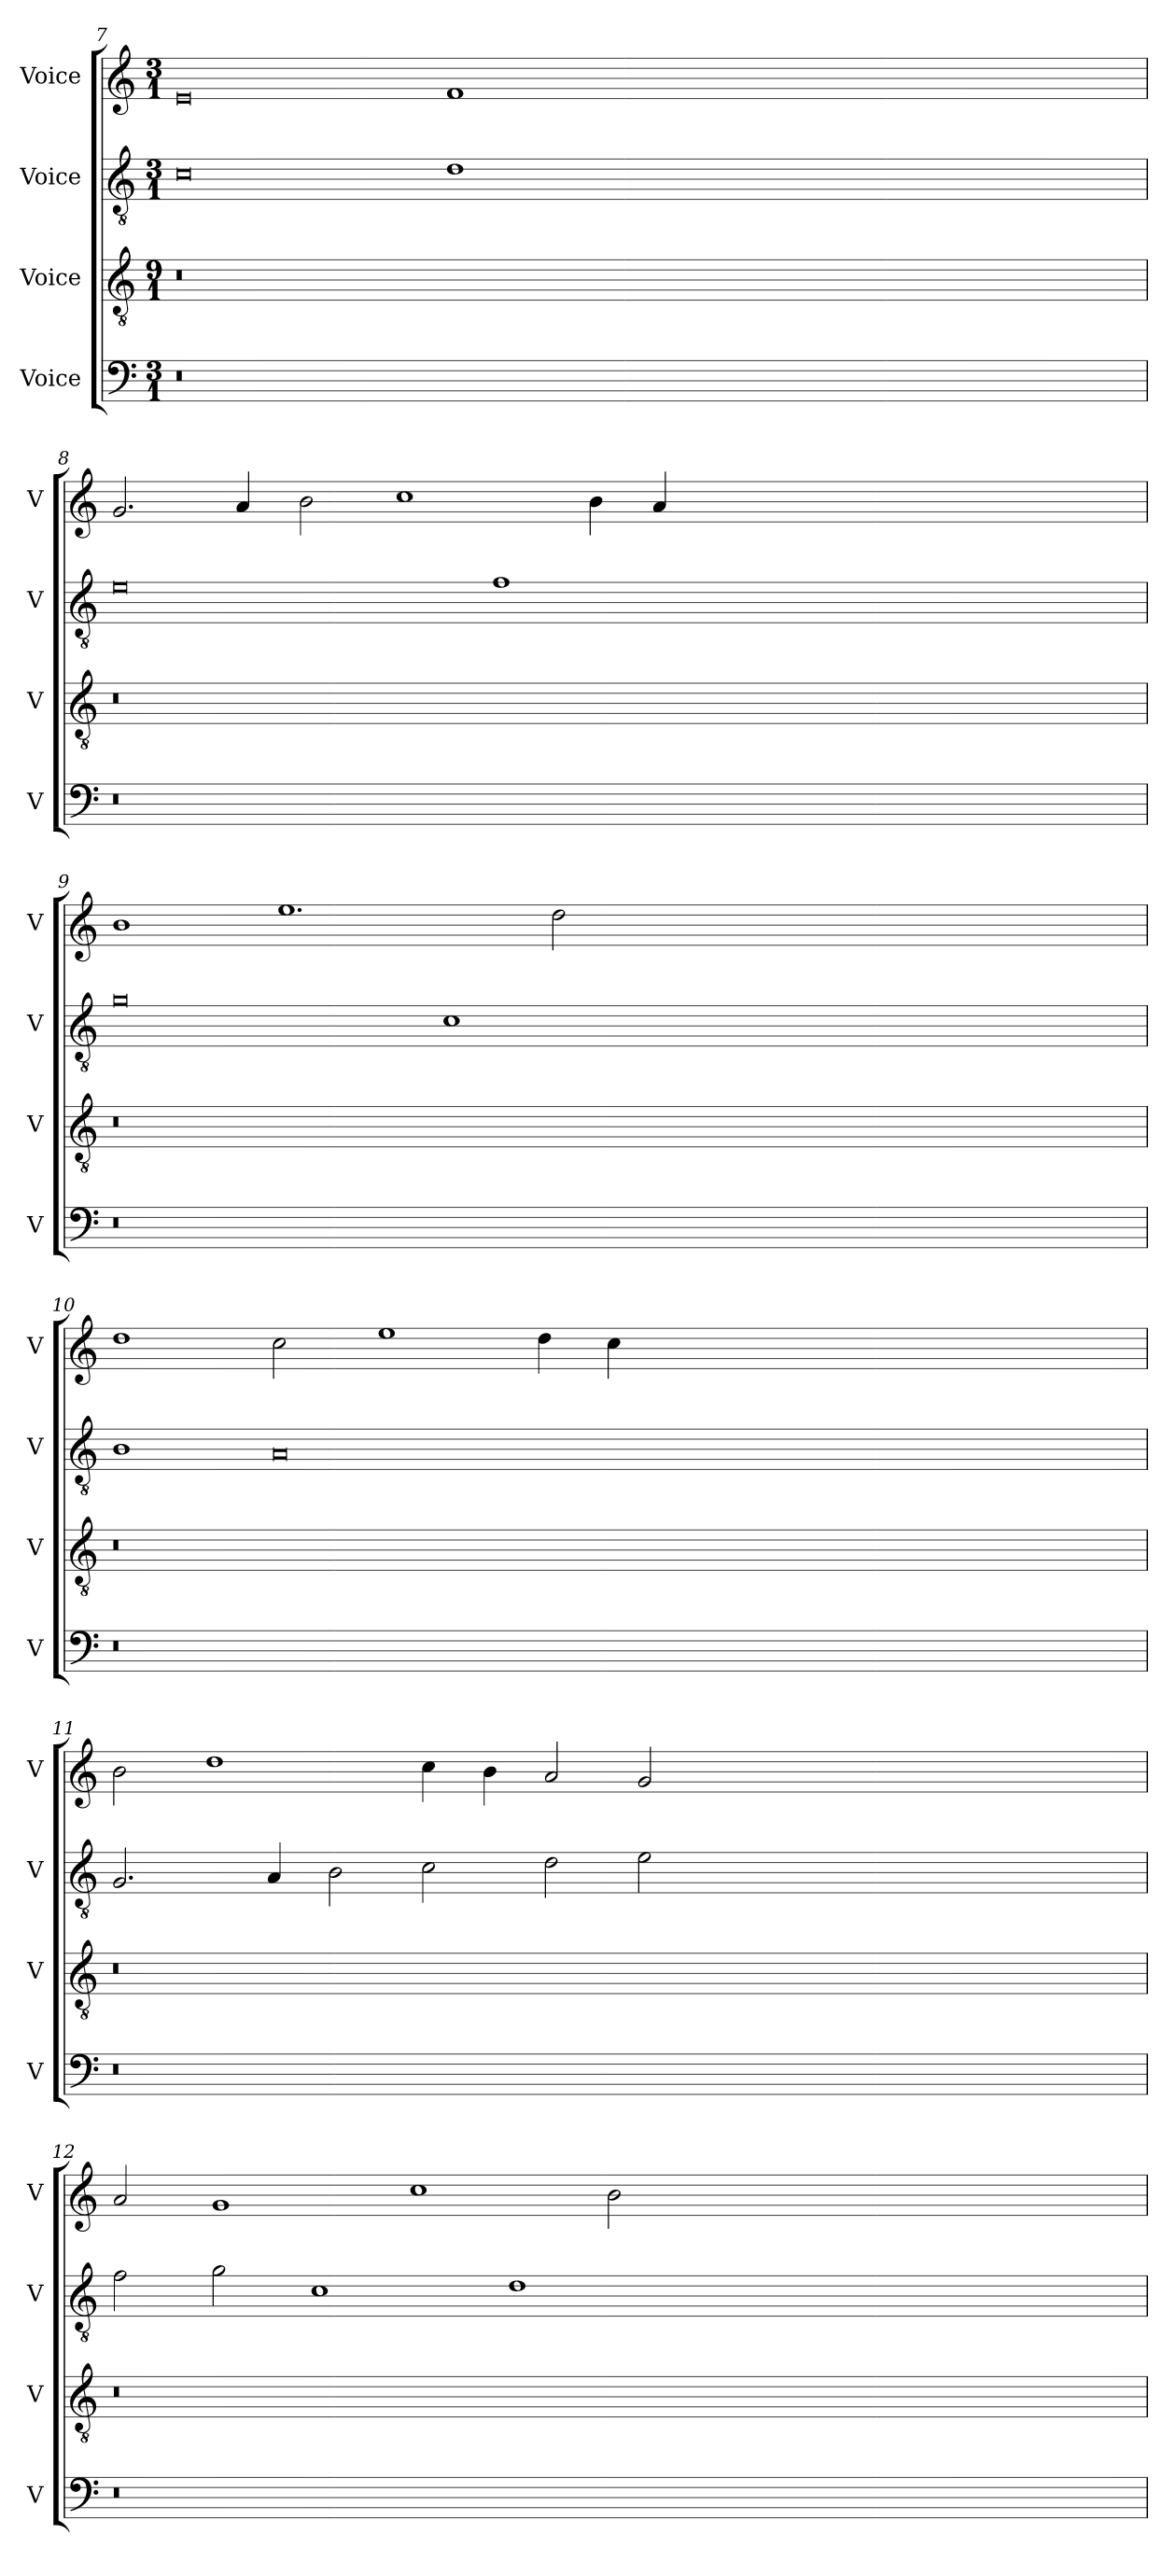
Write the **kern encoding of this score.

**kern	**kern	**kern	**kern
*part4	*part3	*part2	*part1
*staff4	*staff3	*staff2	*staff1
*I"Voice	*I"Voice	*I"Voice	*I"Voice
*I'V	*I'V	*I'V	*I'V
!!LO:LB:g=z
*clefF4	*clefGv2	*clefGv2	*clefG2
*k[]	*k[]	*k[]	*k[]
*M3/1	*M9/1	*M3/1	*M3/1
=7	=7	=7	=7
0.r	0.r	0c	0e
.	.	1d	1f
00.ryy	00.ryy	00.ryy	00.ryy
!!LO:LB:g=z
=8	=8	=8	=8
0.r	0.r	0e	2.g/
.	.	.	4a/
.	.	.	2b\
.	.	.	1cc
.	.	1f	.
.	.	.	4b\
.	.	.	4a/
00.ryy	00.ryy	00.ryy	00.ryy
!!LO:LB:g=z
=9	=9	=9	=9
0.r	0.r	0g	1b
.	.	.	1.ee
.	.	1c	.
.	.	.	2dd\
00.ryy	00.ryy	00.ryy	00.ryy
!!LO:PB:g=z
=10	=10	=10	=10
0.r	0.r	1B	1dd
.	.	0A	2cc\
.	.	.	1ee
.	.	.	4dd\
.	.	.	4cc\
00.ryy	00.ryy	00.ryy	00.ryy
!!LO:LB:g=z
=11	=11	=11	=11
0.r	0.r	2.G/	2b\
.	.	.	1dd
.	.	4A/	.
.	.	2B\	.
.	.	2c\	4cc\
.	.	.	4b\
.	.	2d\	2a/
.	.	2e\	2g/
00.ryy	00.ryy	00.ryy	00.ryy
!!LO:LB:g=z
=12	=12	=12	=12
0.r	0.r	2f\	2a/
.	.	2g\	1g
.	.	1c	.
.	.	.	1cc
.	.	1d	.
.	.	.	2b\
00.ryy	00.ryy	00.ryy	00.ryy
=	=	=	=
*-	*-	*-	*-
